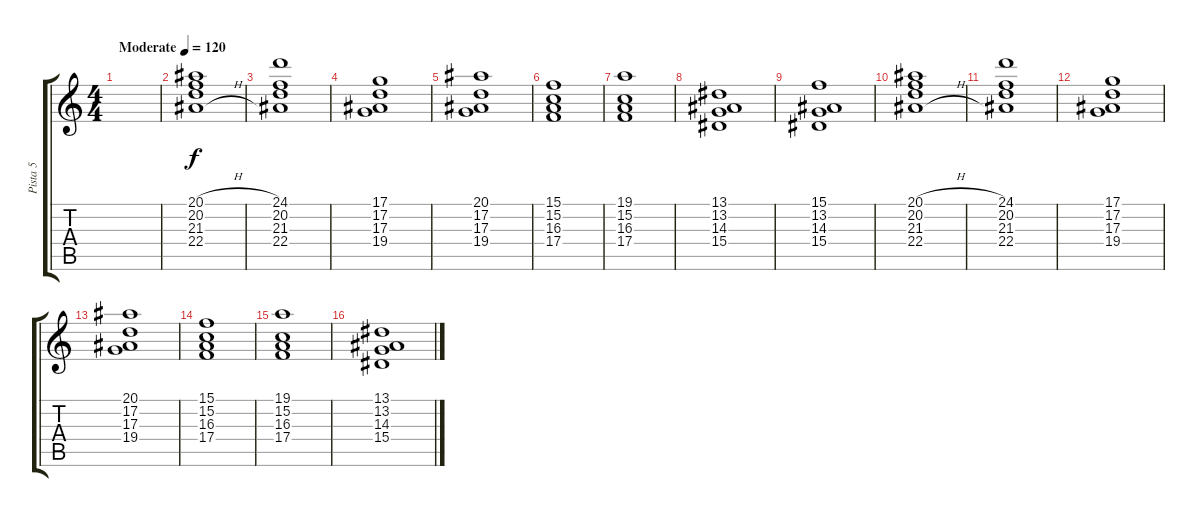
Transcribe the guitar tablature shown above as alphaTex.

\track ("Pista 5" "Pista 5") {instrument cello}
\staff {score tabs}
\tuning (D4 A3 F3 C3 G2 D2) {hide}
\ts (4 4)
\tempo (120 "Moderate")
\clef g2
\ks c
|
(20.1{h} 20.2{h} 21.3{h} 22.4{h}).1 |
(24.1 20.2 21.3 22.4).1 |
(17.1 17.2 17.3 19.4).1 |
(20.1 17.2 17.3 19.4).1 |
(15.1 15.2 16.3 17.4).1 |
(19.1 15.2 16.3 17.4).1 |
(13.1 13.2 14.3 15.4).1 |
(15.1 13.2 14.3 15.4).1 |
(20.1{h} 20.2{h} 21.3{h} 22.4{h}).1 |
(24.1 20.2 21.3 22.4).1 |
(17.1 17.2 17.3 19.4).1 |
(20.1 17.2 17.3 19.4).1 |
(15.1 15.2 16.3 17.4).1 |
(19.1 15.2 16.3 17.4).1 |
(13.1 13.2 14.3 15.4).1
